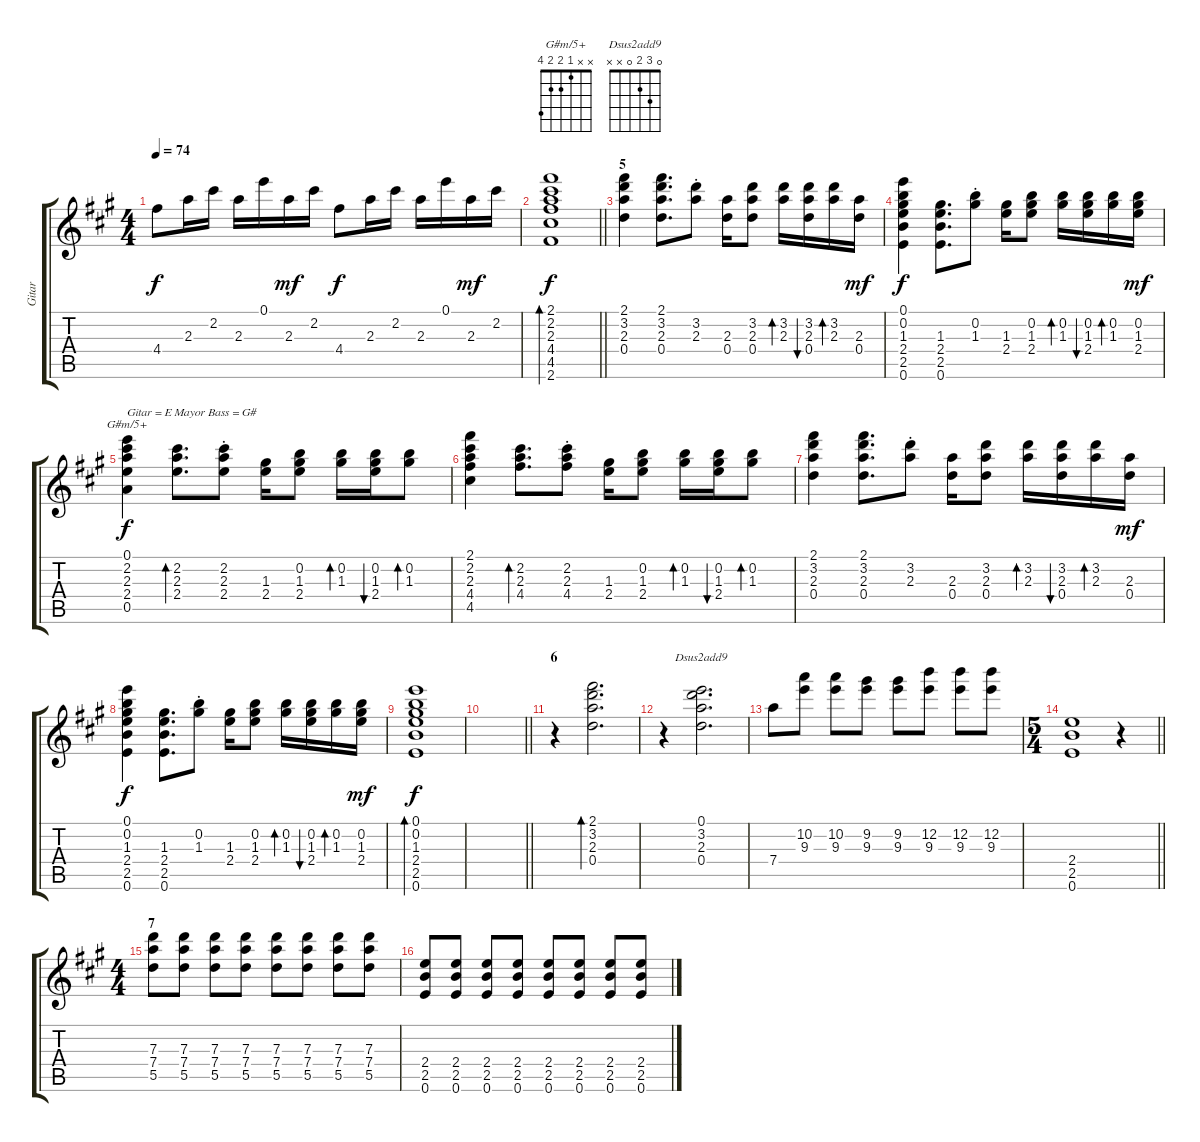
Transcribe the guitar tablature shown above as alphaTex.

\track ("Gitar" "Gitar") {instrument electricguitarjazz}
\staff {score tabs}
\tuning (E4 B3 G3 D3 A2 E2) {hide}
\chord ("G#m/5+" x x 1 2 2 4)
\chord ("Dsus2add9" 0 3 2 0 x x)
\ts (4 4)
\tempo 74
\clef g2
\ks a
4.4.8{ot 8vb dy f} 2.3.16{ot 8vb} 2.2.16{ot 8vb} 2.3.16{ot 8vb} 0.1.16{ot 8vb} 2.3.16{ot 8vb dy mf} 2.2.16{ot 8vb} 4.4.8{ot 8vb dy f} 2.3.16{ot 8vb} 2.2.16{ot 8vb} 2.3.16{ot 8vb} 0.1.16{ot 8vb} 2.3.16{ot 8vb dy mf} 2.2.16{ot 8vb} |
\barLineRight lightlight
(2.1 2.2 2.3 4.4 4.5 2.6).1{bd 240 ot 8vb dy f} |
\section ("" "5")
(2.1 3.2 2.3 0.4).4{ot 8vb} (2.1 3.2 2.3 0.4).8{d ot 8vb} (3.2{st} 2.3{st}).8{ot 8vb} (2.3 0.4).16{ot 8vb} (3.2 2.3 0.4).8{ot 8vb} (3.2 2.3).16{bd 120 ot 8vb} (3.2 2.3 0.4).16{bu 120 ot 8vb} (3.2 2.3).16{bd 120 ot 8vb} (2.3 0.4).16{ot 8vb dy mf} |
(0.1 0.2 1.3 2.4 2.5 0.6).4{ot 8vb dy f} (1.3 2.4 2.5 0.6).8{d ot 8vb} (0.2{st} 1.3{st}).8{ot 8vb} (1.3 2.4).16{ot 8vb} (0.2 1.3 2.4).8{ot 8vb} (0.2 1.3).16{bd 120 ot 8vb} (0.2 1.3 2.4).16{bu 120 ot 8vb} (0.2 1.3).16{bd 120 ot 8vb} (0.2 1.3 2.4).16{ot 8vb dy mf} |
(0.1 2.2 2.3 2.4 0.5).4{ch "G#m/5+" ot 8vb txt "Gitar = E Mayor Bass = G#" dy f} (2.2 2.3 2.4).8{d bd 120 ot 8vb} (2.2{st} 2.3{st} 2.4).8{ot 8vb} (1.3 2.4).16{ot 8vb} (0.2 1.3 2.4).8{ot 8vb} (0.2 1.3).16{bd 120 ot 8vb} (0.2 1.3 2.4).16{bu 120 ot 8vb} (0.2 1.3).8{bd 120 ot 8vb} |
(2.1 2.2 2.3 4.4 4.5).4{ot 8vb} (2.2 2.3 4.4).8{d bd 120 ot 8vb} (2.2{st} 2.3{st} 4.4).8{ot 8vb} (1.3 2.4).16{ot 8vb} (0.2 1.3 2.4).8{ot 8vb} (0.2 1.3).16{bd 120 ot 8vb} (0.2 1.3 2.4).16{bu 120 ot 8vb} (0.2 1.3).8{bd 120 ot 8vb} |
(2.1 3.2 2.3 0.4).4{ot 8vb} (2.1 3.2 2.3 0.4).8{d ot 8vb} (3.2{st} 2.3{st}).8{ot 8vb} (2.3 0.4).16{ot 8vb} (3.2 2.3 0.4).8{ot 8vb} (3.2 2.3).16{bd 120 ot 8vb} (3.2 2.3 0.4).16{bu 120 ot 8vb} (3.2 2.3).16{bd 120 ot 8vb} (2.3 0.4).16{ot 8vb dy mf} |
(0.1 0.2 1.3 2.4 2.5 0.6).4{ot 8vb dy f} (1.3 2.4 2.5 0.6).8{d ot 8vb} (0.2{st} 1.3{st}).8{ot 8vb} (1.3 2.4).16{ot 8vb} (0.2 1.3 2.4).8{ot 8vb} (0.2 1.3).16{bd 120 ot 8vb} (0.2 1.3 2.4).16{bu 120 ot 8vb} (0.2 1.3).16{bd 120 ot 8vb} (0.2 1.3 2.4).16{ot 8vb dy mf} |
(0.1 0.2 1.3 2.4 2.5 0.6).1{bd 60 ot 8vb dy f} |
\barLineRight lightlight
|
\section ("" "6")
r.4{ot 8vb} (2.1 3.2 2.3 0.4).2{d bd 120 ot 8vb} |
r.4{ot 8vb} (0.1 3.2 2.3 0.4).2{d ch "Dsus2add9" ot 8vb} |
7.4.8{ot 8vb} (10.2 9.3).8{ot 8vb} (10.2 9.3).8{ot 8vb} (9.2 9.3).8{ot 8vb} (9.2 9.3).8{ot 8vb} (12.2 9.3).8{ot 8vb} (12.2 9.3).8{ot 8vb} (12.2 9.3).8{ot 8vb} |
\ts (5 4)
\barLineRight lightlight
(2.4 2.5 0.6).1{ot 8vb} r.4{ot 8vb} |
\ts (4 4)
\section ("" "7")
(7.3 7.4 5.5).8{ot 8vb instrument overdrivenguitar} (7.3 7.4 5.5).8{ot 8vb} (7.3 7.4 5.5).8{ot 8vb} (7.3 7.4 5.5).8{ot 8vb} (7.3 7.4 5.5).8{ot 8vb} (7.3 7.4 5.5).8{ot 8vb} (7.3 7.4 5.5).8{ot 8vb} (7.3 7.4 5.5).8{ot 8vb} |
(2.4 2.5 0.6).8{ot 8vb} (2.4 2.5 0.6).8{ot 8vb} (2.4 2.5 0.6).8{ot 8vb} (2.4 2.5 0.6).8{ot 8vb} (2.4 2.5 0.6).8{ot 8vb} (2.4 2.5 0.6).8{ot 8vb} (2.4 2.5 0.6).8{ot 8vb} (2.4 2.5 0.6).8{ot 8vb}
